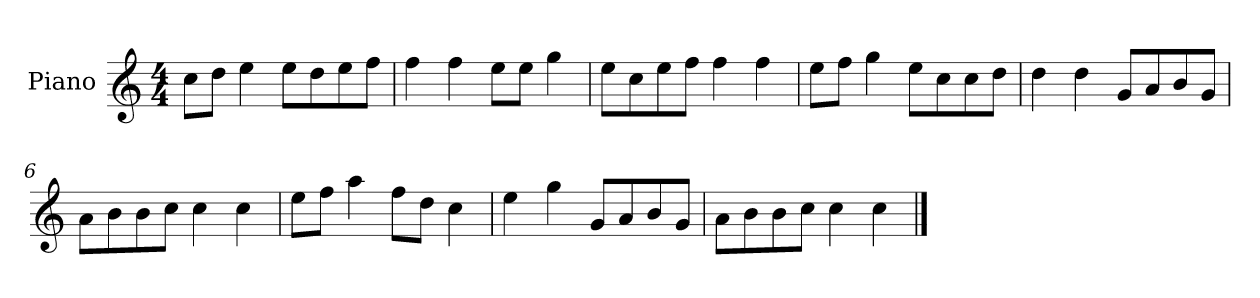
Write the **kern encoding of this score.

**kern
*part1
*staff1
*I"Piano
*I'P-no
*clefG2
*k[]
*M4/4
*MM90
=1
8cc\L
8dd\J
4ee\
8ee\L
8dd\
8ee\
8ff\J
=2
4ff\
4ff\
8ee\L
8ee\J
4gg\
=3
8ee\L
8cc\
8ee\
8ff\J
4ff\
4ff\
=4
8ee\L
8ff\J
4gg\
8ee\L
8cc\
8cc\
8dd\J
=5
4dd\
4dd\
8g/L
8a/
8b/
8g/J
=6
8a\L
8b\
8b\
8cc\J
4cc\
4cc\
!!LO:LB:g=z
=7
8ee\L
8ff\J
4aa\
8ff\L
8dd\J
4cc\
=8
4ee\
4gg\
8g/L
8a/
8b/
8g/J
=9
8a\L
8b\
8b\
8cc\J
4cc\
4cc\
==
*-
